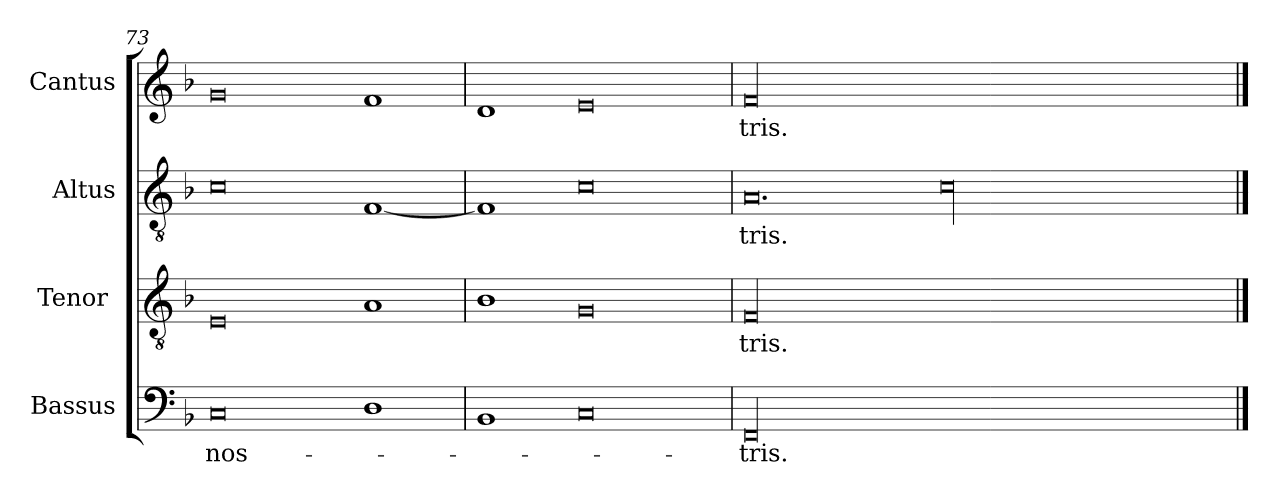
**kern	**text	**kern	**text	**kern	**text	**kern	**text
*part4	*part4	*part3	*part3	*part2	*part2	*part1	*part1
*staff4	*staff4	*staff3	*staff3	*staff2	*staff2	*staff1	*staff1
*I"Bassus	*	*I"Tenor 	*	*I"Altus	*	*I"Cantus	*
*clefF4	*	*clefGv2	*	*clefGv2	*	*clefG2	*
*k[b-]	*	*k[b-]	*	*k[b-]	*	*k[b-]	*
*F:	*	*F:	*	*F:	*	*F:	*
=73	=73	=73	=73	=73	=73	=73	=73
!	!LO:LY:i	!	!	!	!	!	!
0C/	nos-	0E/	.	0c\	.	0g/	.
1D\	.	1A/	.	[1F/	.	1f/	.
=74	=74	=74	=74	=74	=74	=74	=74
1BB-/	.	1B-\	.	1F/]	.	1d/	.
0C/	.	0G/	.	0c\	.	0e/	.
=75	=75	=75	=75	=75	=75	=75	=75
!	!LO:LY:i	!	!	!	!	!	!
00FF/	-tris.	00F/	-tris.	0.A/	-tris.	00f/	-tris.
.	.	.	.	00c\	.	.	.
0.ryy	.	0.ryy	.	.	.	0.ryy	.
==	==	==	==	==	==	==	==
*-	*-	*-	*-	*-	*-	*-	*-
